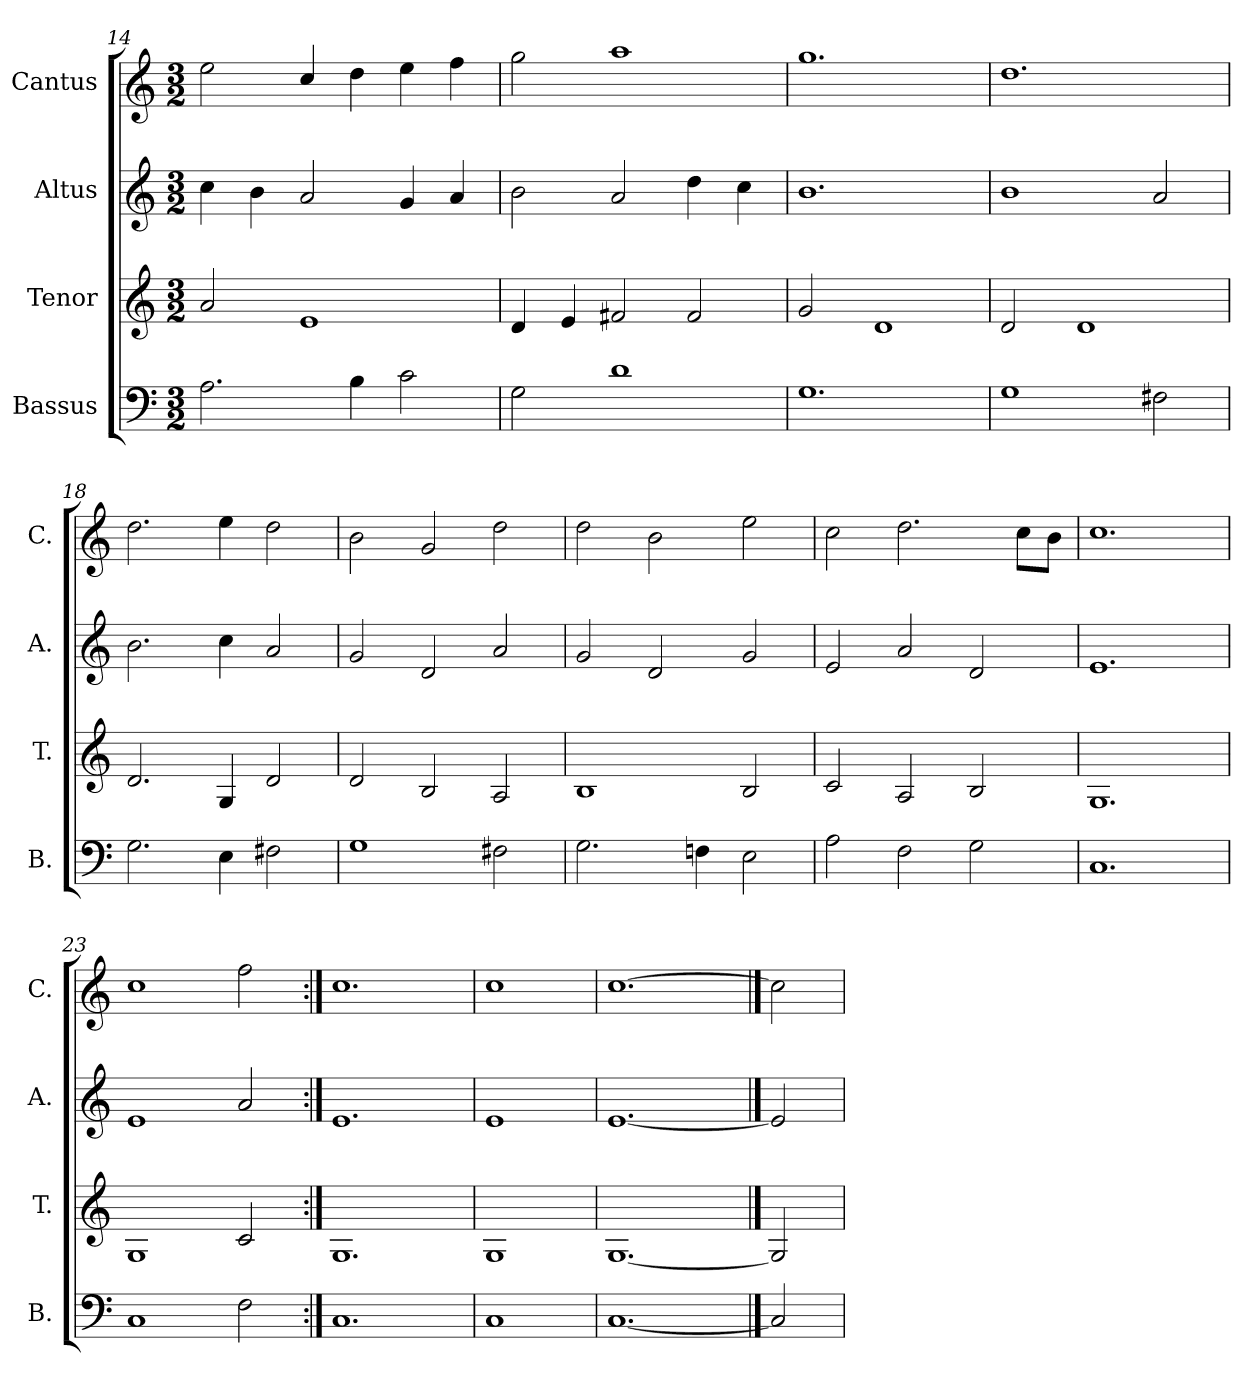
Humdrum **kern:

**kern	**kern	**kern	**kern
*part4	*part3	*part2	*part1
*staff4	*staff3	*staff2	*staff1
*I"Bassus	*I"Tenor	*I"Altus	*I"Cantus
*I'B.	*I'T.	*I'A.	*I'C.
*clefF4	*clefG2	*clefG2	*clefG2
*k[]	*k[]	*k[]	*k[]
*M3/2	*M3/2	*M3/2	*M3/2
=14	=14	=14	=14
2.A\	2a/	4cc\	2ee\
.	.	4b\	.
.	1e	2a/	4cc/
4B\	.	.	4dd\
2c\	.	4g/	4ee\
.	.	4a/	4ff\
=15	=15	=15	=15
2G\	4d/	2b\	2gg\
.	4e/	.	.
1d	2f#X/	2a/	1aa
.	2f#/	4dd\	.
.	.	4cc\	.
=16	=16	=16	=16
1.G	2g/	1.b	1.gg
.	1d	.	.
=17	=17	=17	=17
1G	2d/	1b	1.dd
.	1d	.	.
2F#X\	.	2a/	.
!!LO:LB:g=z
=18	=18	=18	=18
2.G\	2.d/	2.b\	2.dd\
4E\	4G/	4cc\	4ee\
2F#X\	2d/	2a/	2dd\
=19	=19	=19	=19
1G	2d/	2g/	2b\
.	2B/	2d/	2g/
2F#X\	2A/	2a/	2dd\
=20	=20	=20	=20
2.G\	1B	2g/	2dd\
.	.	2d/	2b\
4Fn\	.	.	.
2E\	2B/	2g/	2ee\
=21	=21	=21	=21
2A\	2c/	2e/	2cc\
2F\	2A/	2a/	2.dd\
2G\	2B/	2d/	.
.	.	.	8cc\L
.	.	.	8b\J
=22	=22	=22	=22
1.C	1.G	1.e	1.cc
=23	=23	=23	=23
1C	1G	1e	1cc
2F\	2c/	2a/	2ff\
=24:|!	=24:|!	=24:|!	=24:|!
1.C	1.G	1.e	1.cc
=25	=25	=25	=25
1C	1G	1e	1cc
=26	=26	=26	=26
[1.C	[1.G	[1.e	[1.cc
==27	==27	==27	==27
2C]	2G]	2e]	2cc]
=	=	=	=
*-	*-	*-	*-
